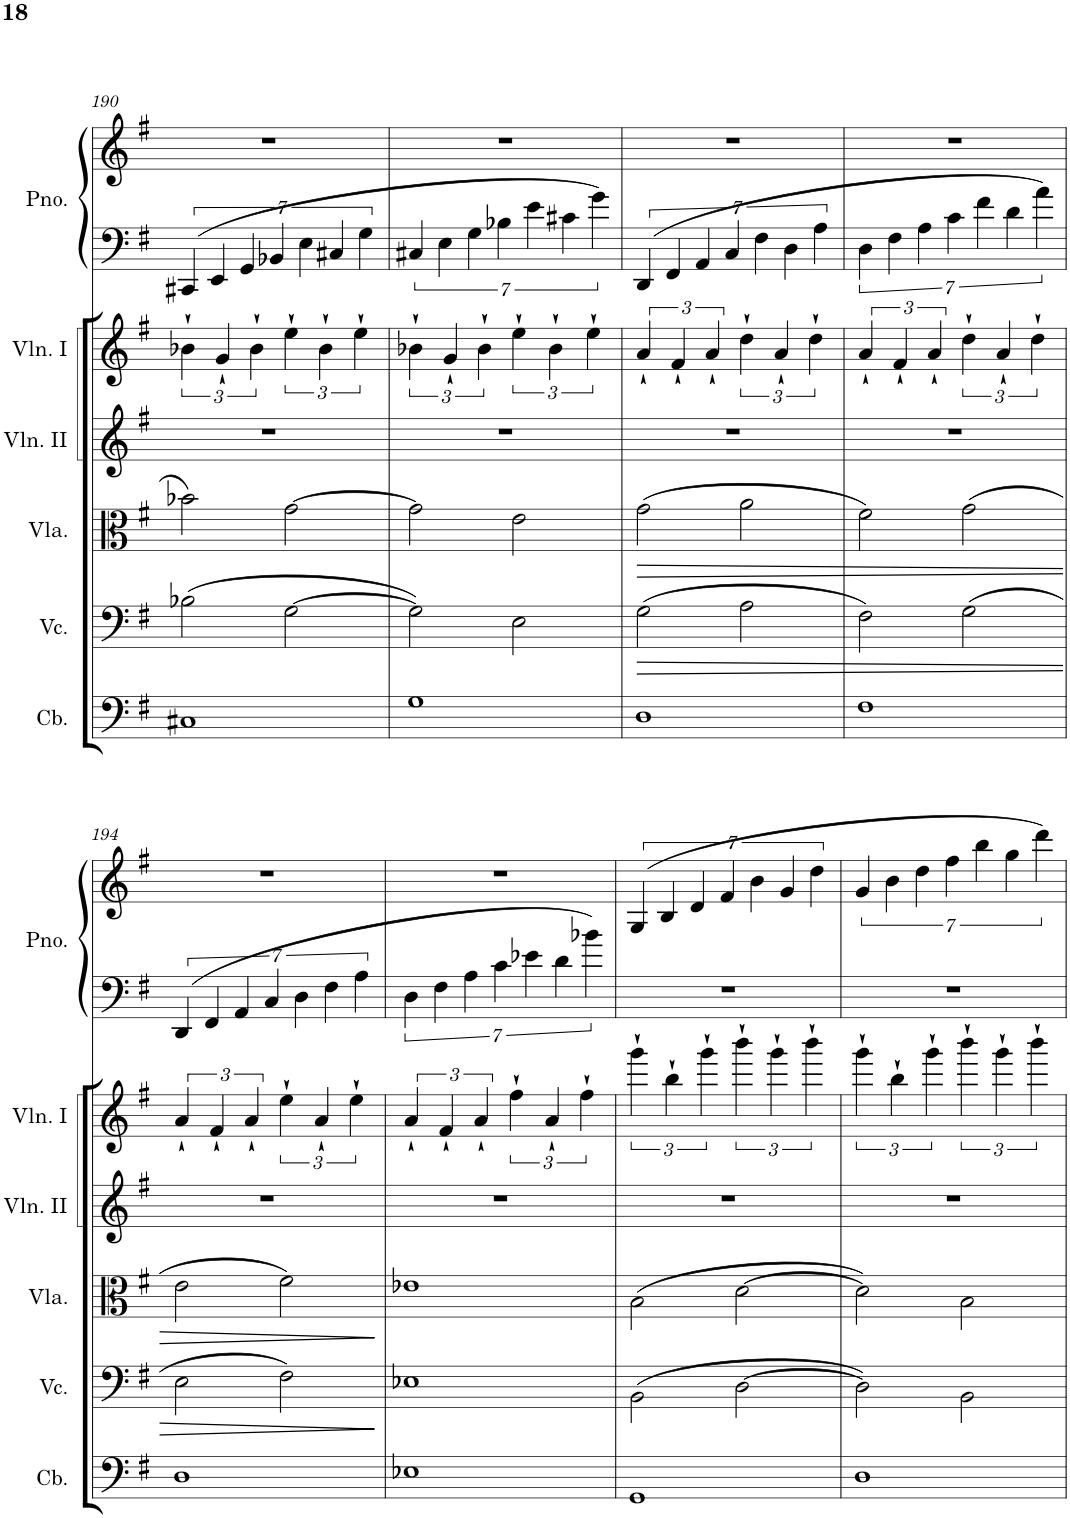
**kern	**kern	**dynam	**kern	**dynam	**kern	**kern	**kern	**kern
*part6	*part5	*part5	*part4	*part4	*part3	*part2	*part1	*part1
*staff7	*staff6	*staff6	*staff5	*staff5	*staff4	*staff3	*staff2	*staff1
*I"Contrabass	*I"Violoncello	*	*I"Viola	*	*I"Violin II	*I"Violin I	*I"Piano	*
*I'Cb.	*I'Vc.	*	*I'Vla.	*	*I'Vln. II	*I'Vln. I	*I'Pno.	*
!!LO:PB:g=z
*clefF4	*clefF4	*	*clefC3	*	*clefG2	*clefG2	*clefF4	*clefG2
*Trd7c12	*	*	*	*	*	*	*	*
*k[f#]	*k[f#]	*	*k[f#]	*	*k[f#]	*k[f#]	*k[f#]	*k[f#]
*M2/2	*M2/2	*	*M2/2	*	*M2/2	*M2/2	*M2/2	*M2/2
*met(c|)	*met(c|)	*	*met(c|)	*	*met(c|)	*met(c|)	*met(c|)	*met(c|)
=190	=190	=190	=190	=190	=190	=190	=190	=190
1C#X	(2B-X\	.	2b-X\	.	1r	6b-X`\	7CC#X/	1r
.	.	.	.	.	.	.	7EE/	.
.	.	.	.	.	.	6g`/	.	.
.	.	.	.	.	.	.	7GG/	.
.	.	.	.	.	.	6b-`\	.	.
.	.	.	.	.	.	.	7BB-X/	.
.	[2G\	.	[2g\	.	.	6ee`\	.	.
.	.	.	.	.	.	.	7E\	.
.	.	.	.	.	.	6b-`\	.	.
.	.	.	.	.	.	.	7C#X/	.
.	.	.	.	.	.	6ee`\	.	.
.	.	.	.	.	.	.	7G\	.
=191	=191	=191	=191	=191	=191	=191	=191	=191
1G	2G\])	.	2g\]	.	1r	6b-X`\	7C#X/	1r
.	.	.	.	.	.	.	7E\	.
.	.	.	.	.	.	6g`/	.	.
.	.	.	.	.	.	.	7G\	.
.	.	.	.	.	.	6b-`\	.	.
.	.	.	.	.	.	.	7B-X\	.
.	2E\	.	2e\	.	.	6ee`\	.	.
.	.	.	.	.	.	.	7e\	.
.	.	.	.	.	.	6b-`\	.	.
.	.	.	.	.	.	.	7c#X\	.
.	.	.	.	.	.	6ee`\	.	.
.	.	.	.	.	.	.	7g\	.
=192	=192	=192	=192	=192	=192	=192	=192	=192
!	!	!LO:HP:b	!	!LO:HP:b	!	!	!	!
1D	(2G\	>	(2g\	>	1r	6a`/	7DD/	1r
.	.	.	.	.	.	.	7FF#/	.
.	.	.	.	.	.	6f#`/	.	.
.	.	.	.	.	.	.	7AA/	.
.	.	.	.	.	.	6a`/	.	.
.	.	.	.	.	.	.	7C/	.
.	2A\	.	2a\	.	.	6dd`\	.	.
.	.	.	.	.	.	.	7F#\	.
.	.	.	.	.	.	6a`/	.	.
.	.	.	.	.	.	.	7D\	.
.	.	.	.	.	.	6dd`\	.	.
.	.	.	.	.	.	.	7A\	.
=193	=193	=193	=193	=193	=193	=193	=193	=193
1F#	2F#\)	.	2f#\)	.	1r	6a`/	7D\	1r
.	.	.	.	.	.	.	7F#\	.
.	.	.	.	.	.	6f#`/	.	.
.	.	.	.	.	.	.	7A\	.
.	.	.	.	.	.	6a`/	.	.
.	.	.	.	.	.	.	7c\	.
.	(2G\	.	(2g\	.	.	6dd`\	.	.
.	.	.	.	.	.	.	7f#\	.
.	.	.	.	.	.	6a`/	.	.
.	.	.	.	.	.	.	7d\	.
.	.	.	.	.	.	6dd`\	.	.
.	.	.	.	.	.	.	7a\	.
!!LO:LB:g=z
=194	=194	=194	=194	=194	=194	=194	=194	=194
1D	2E\	.	2e\	.	1r	6a`/	7DD/	1r
.	.	.	.	.	.	.	7FF#/	.
.	.	.	.	.	.	6f#`/	.	.
.	.	.	.	.	.	.	7AA/	.
.	.	.	.	.	.	6a`/	.	.
.	.	.	.	.	.	.	7C/	.
.	2F#\)	.	2f#\)	.	.	6ee`\	.	.
.	.	.	.	.	.	.	7D\	.
.	.	.	.	.	.	6a`/	.	.
.	.	.	.	.	.	.	7F#\	.
.	.	.	.	.	.	6ee`\	.	.
.	.	.	.	.	.	.	7A\	.
.	.	]	.	]	.	.	.	.
=195	=195	=195	=195	=195	=195	=195	=195	=195
1E-X	1E-X	.	1e-X	.	1r	6a`/	7D\	1r
.	.	.	.	.	.	.	7F#\	.
.	.	.	.	.	.	6f#`/	.	.
.	.	.	.	.	.	.	7A\	.
.	.	.	.	.	.	6a`/	.	.
.	.	.	.	.	.	.	7c\	.
.	.	.	.	.	.	6ff#`\	.	.
.	.	.	.	.	.	.	7e-X\	.
.	.	.	.	.	.	6a`/	.	.
.	.	.	.	.	.	.	7d\	.
.	.	.	.	.	.	6ff#`\	.	.
.	.	.	.	.	.	.	7b-X\	.
=196	=196	=196	=196	=196	=196	=196	=196	=196
1GG	(2BB\	.	(2B\	.	1r	6ggg`\	1r	(7G/
.	.	.	.	.	.	.	.	7B/
.	.	.	.	.	.	6bb`\	.	.
.	.	.	.	.	.	.	.	7d/
.	.	.	.	.	.	6ggg`\	.	.
.	.	.	.	.	.	.	.	7f#/
.	[2D\	.	[2d\	.	.	6bbb`\	.	.
.	.	.	.	.	.	.	.	7b\
.	.	.	.	.	.	6ggg`\	.	.
.	.	.	.	.	.	.	.	7g/
.	.	.	.	.	.	6bbb`\	.	.
.	.	.	.	.	.	.	.	7dd\
=197	=197	=197	=197	=197	=197	=197	=197	=197
1D	2D\])	.	2d\])	.	1r	6ggg`\	1r	7g/
.	.	.	.	.	.	.	.	7b\
.	.	.	.	.	.	6bb`\	.	.
.	.	.	.	.	.	.	.	7dd\
.	.	.	.	.	.	6ggg`\	.	.
.	.	.	.	.	.	.	.	7ff#\
.	2BB\	.	2B\	.	.	6bbb`\	.	.
.	.	.	.	.	.	.	.	7bb\
.	.	.	.	.	.	6ggg`\	.	.
.	.	.	.	.	.	.	.	7gg\
.	.	.	.	.	.	6bbb`\	.	.
.	.	.	.	.	.	.	.	7ddd\)
=	=	=	=	=	=	=	=	=
*-	*-	*-	*-	*-	*-	*-	*-	*-
